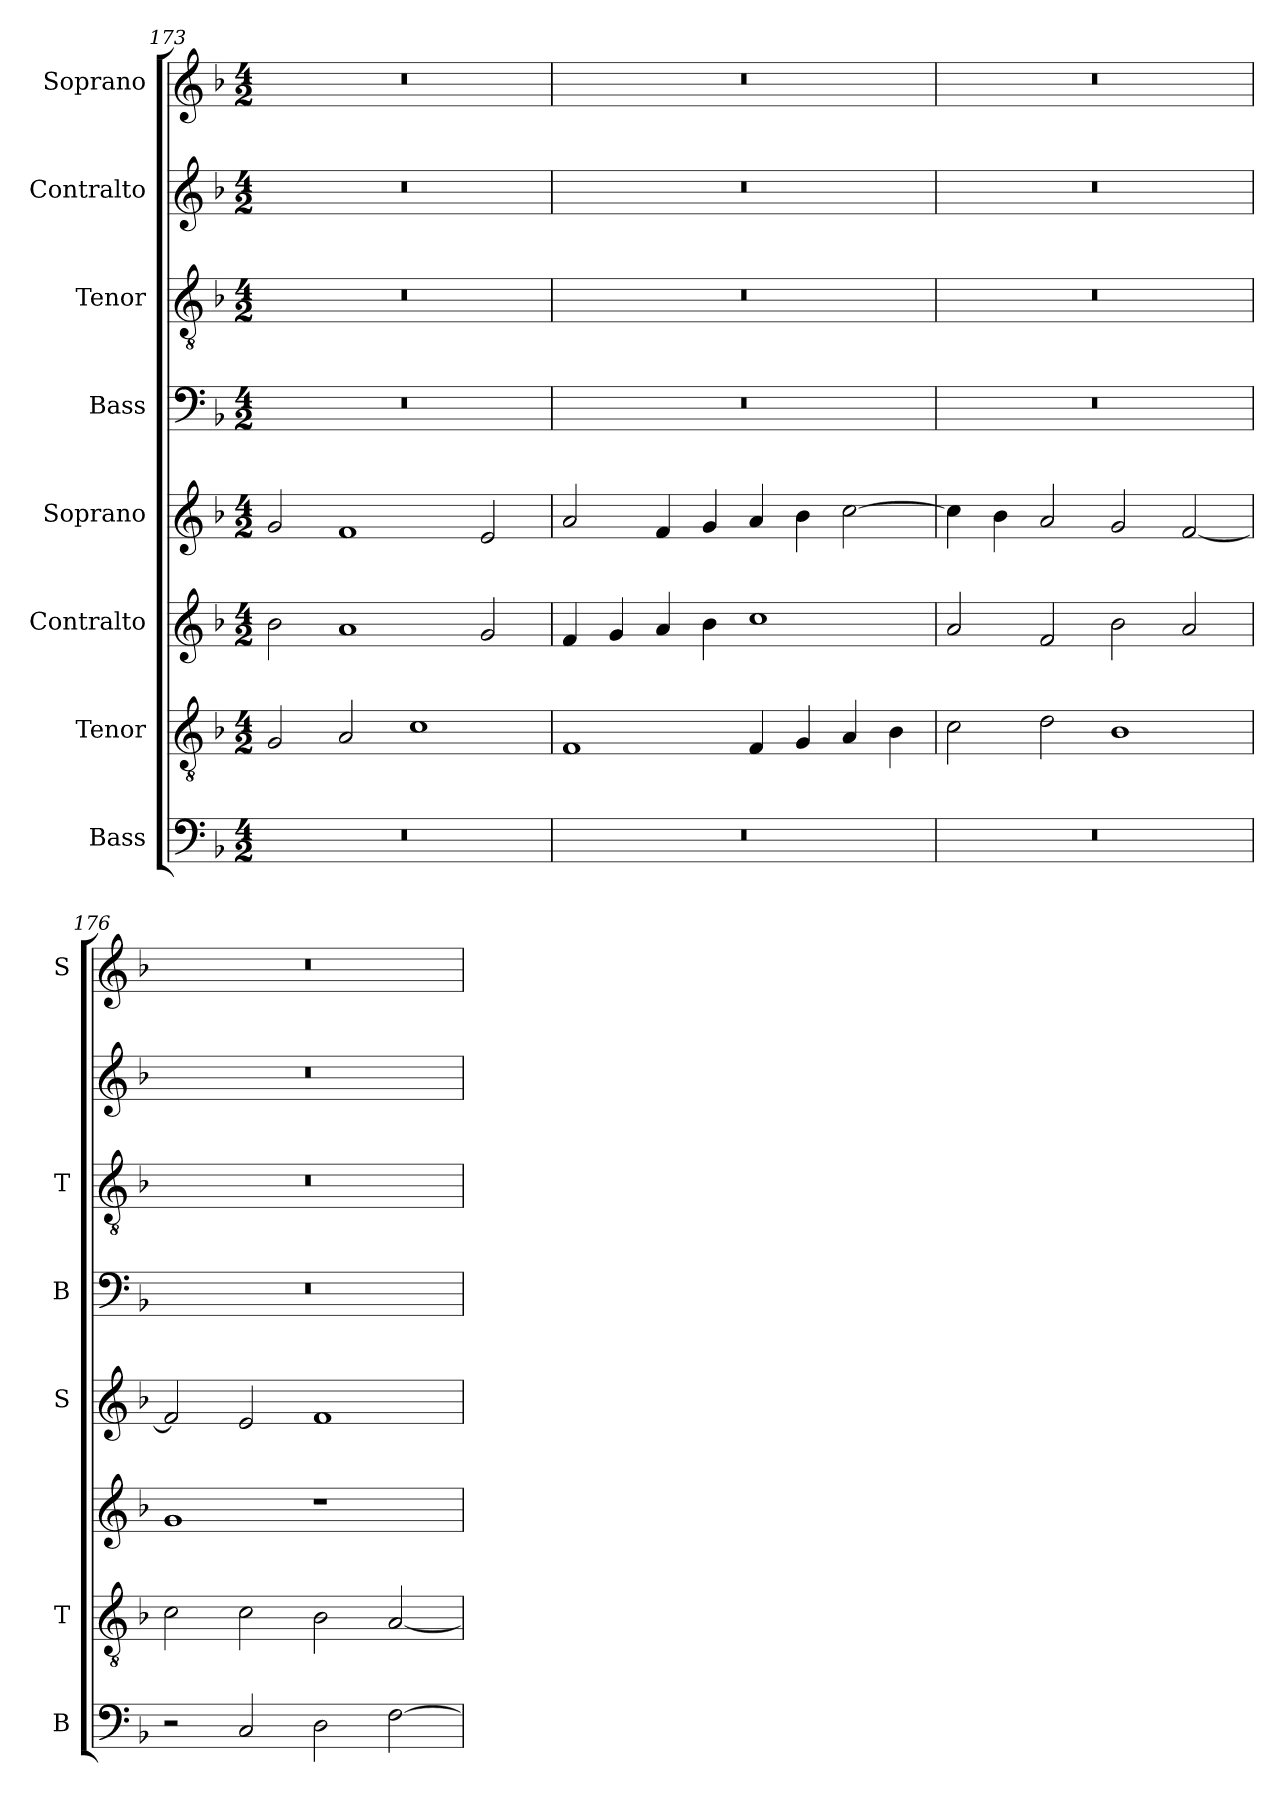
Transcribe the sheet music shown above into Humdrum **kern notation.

**kern	**kern	**kern	**kern	**kern	**kern	**kern	**kern
*part8	*part7	*part6	*part5	*part4	*part3	*part2	*part1
*staff8	*staff7	*staff6	*staff5	*staff4	*staff3	*staff2	*staff1
*I"Bass	*I"Tenor	*I"Contralto	*I"Soprano	*I"Bass	*I"Tenor	*I"Contralto	*I"Soprano
*I'B	*I'T	*	*I'S	*I'B	*I'T	*	*I'S
*clefF4	*clefGv2	*clefG2	*clefG2	*clefF4	*clefGv2	*clefG2	*clefG2
*k[b-]	*k[b-]	*k[b-]	*k[b-]	*k[b-]	*k[b-]	*k[b-]	*k[b-]
*F:ion	*F:ion	*F:ion	*F:ion	*F:ion	*F:ion	*F:ion	*F:ion
*M4/2	*M4/2	*M4/2	*M4/2	*M4/2	*M4/2	*M4/2	*M4/2
=173	=173	=173	=173	=173	=173	=173	=173
0r	2G	2b-	2g	0r	0r	0r	0r
.	2A	1a	1f	.	.	.	.
.	1c	.	.	.	.	.	.
.	.	2g	2e	.	.	.	.
=174	=174	=174	=174	=174	=174	=174	=174
0r	1F	4f	2a	0r	0r	0r	0r
.	.	4g	.	.	.	.	.
.	.	4a	4f	.	.	.	.
.	.	4b-	4g	.	.	.	.
.	4F	1cc	4a	.	.	.	.
.	4G	.	4b-	.	.	.	.
.	4A	.	[2cc	.	.	.	.
.	4B-	.	.	.	.	.	.
=175	=175	=175	=175	=175	=175	=175	=175
0r	2c	2a	4cc]	0r	0r	0r	0r
.	.	.	4b-	.	.	.	.
.	2d	2f	2a	.	.	.	.
.	1B-	2b-	2g	.	.	.	.
.	.	2a	[2f	.	.	.	.
=176	=176	=176	=176	=176	=176	=176	=176
2r	2c	1g	2f]	0r	0r	0r	0r
2C	2c	.	2e	.	.	.	.
2D	2B-	1r	1f	.	.	.	.
[2F	[2A	.	.	.	.	.	.
=	=	=	=	=	=	=	=
*-	*-	*-	*-	*-	*-	*-	*-
